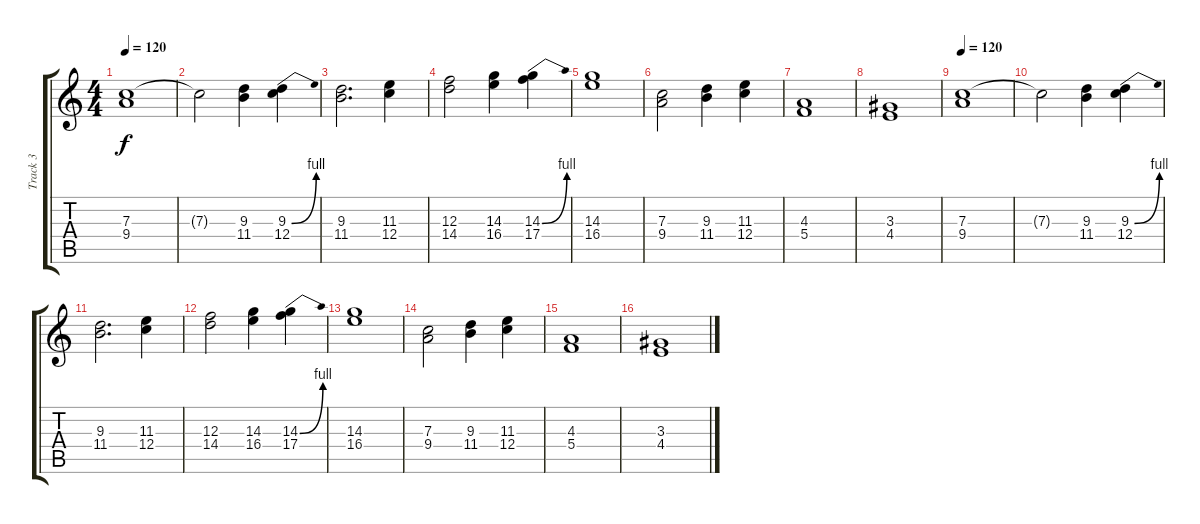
\track ("Track 3" "Track 3") {instrument distortionguitar}
\staff {score tabs}
\tuning (D4 A3 F3 C3 G2 D2) {hide}
\ts (4 4)
\tempo 120
\clef g2
\ks c
(7.3 9.4).1{dy f} |
7.3{t}.2 (9.3 11.4).4 (9.3{be (bend 0 0 60 4)} 12.4).4 |
(9.3 11.4).2{d} (11.3 12.4).4 |
(12.3 14.4).2 (14.3 16.4).4 (14.3{be (bend 0 0 60 4)} 17.4).4 |
(14.3 16.4).1 |
(7.3 9.4).2 (9.3 11.4).4 (11.3 12.4).4 |
(4.3 5.4).1 |
(3.3 4.4).1 |
\tempo 120
(7.3 9.4).1 |
7.3{t}.2 (9.3 11.4).4 (9.3{be (bend 0 0 60 4)} 12.4).4 |
(9.3 11.4).2{d} (11.3 12.4).4 |
(12.3 14.4).2 (14.3 16.4).4 (14.3{be (bend 0 0 60 4)} 17.4).4 |
(14.3 16.4).1 |
(7.3 9.4).2 (9.3 11.4).4 (11.3 12.4).4 |
(4.3 5.4).1 |
(3.3 4.4).1
